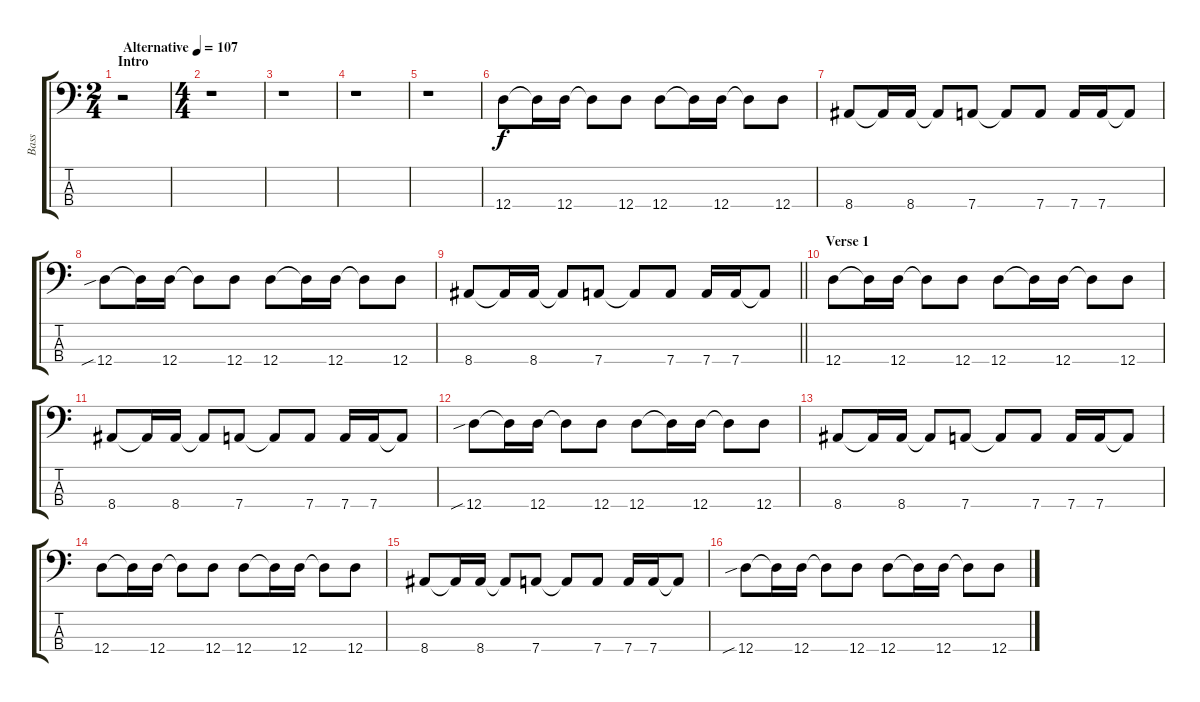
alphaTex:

\track ("Bass" "Bass") {instrument electricbasspick}
\staff {score tabs}
\tuning (G2 D2 A1 D1) {hide}
\ts (2 4)
\section ("" "Intro")
\tempo (107 "Alternative")
\clef f4
\ks c
r.2{dy f instrument electricbasspick} |
\ts (4 4)
r.1 |
r.1 |
r.1 |
r.1 |
12.4.8 12.4{t}.16 12.4.16 12.4{t}.8 12.4.8 12.4.8 12.4{t}.16 12.4.16 12.4{t}.8 12.4.8 |
8.4.8 8.4{t}.16 8.4.16 8.4{t}.8 7.4.8 7.4{t}.8 7.4.8 7.4.16 7.4.16 7.4{t}.8 |
12.4{sib}.8 12.4{t}.16 12.4.16 12.4{t}.8 12.4.8 12.4.8 12.4{t}.16 12.4.16 12.4{t}.8 12.4.8 |
\barLineRight lightlight
8.4.8 8.4{t}.16 8.4.16 8.4{t}.8 7.4.8 7.4{t}.8 7.4.8 7.4.16 7.4.16 7.4{t}.8 |
\section ("" "Verse 1")
12.4.8 12.4{t}.16 12.4.16 12.4{t}.8 12.4.8 12.4.8 12.4{t}.16 12.4.16 12.4{t}.8 12.4.8 |
8.4.8 8.4{t}.16 8.4.16 8.4{t}.8 7.4.8 7.4{t}.8 7.4.8 7.4.16 7.4.16 7.4{t}.8 |
12.4{sib}.8 12.4{t}.16 12.4.16 12.4{t}.8 12.4.8 12.4.8 12.4{t}.16 12.4.16 12.4{t}.8 12.4.8 |
8.4.8 8.4{t}.16 8.4.16 8.4{t}.8 7.4.8 7.4{t}.8 7.4.8 7.4.16 7.4.16 7.4{t}.8 |
12.4.8 12.4{t}.16 12.4.16 12.4{t}.8 12.4.8 12.4.8 12.4{t}.16 12.4.16 12.4{t}.8 12.4.8 |
8.4.8 8.4{t}.16 8.4.16 8.4{t}.8 7.4.8 7.4{t}.8 7.4.8 7.4.16 7.4.16 7.4{t}.8 |
12.4{sib}.8 12.4{t}.16 12.4.16 12.4{t}.8 12.4.8 12.4.8 12.4{t}.16 12.4.16 12.4{t}.8 12.4.8
